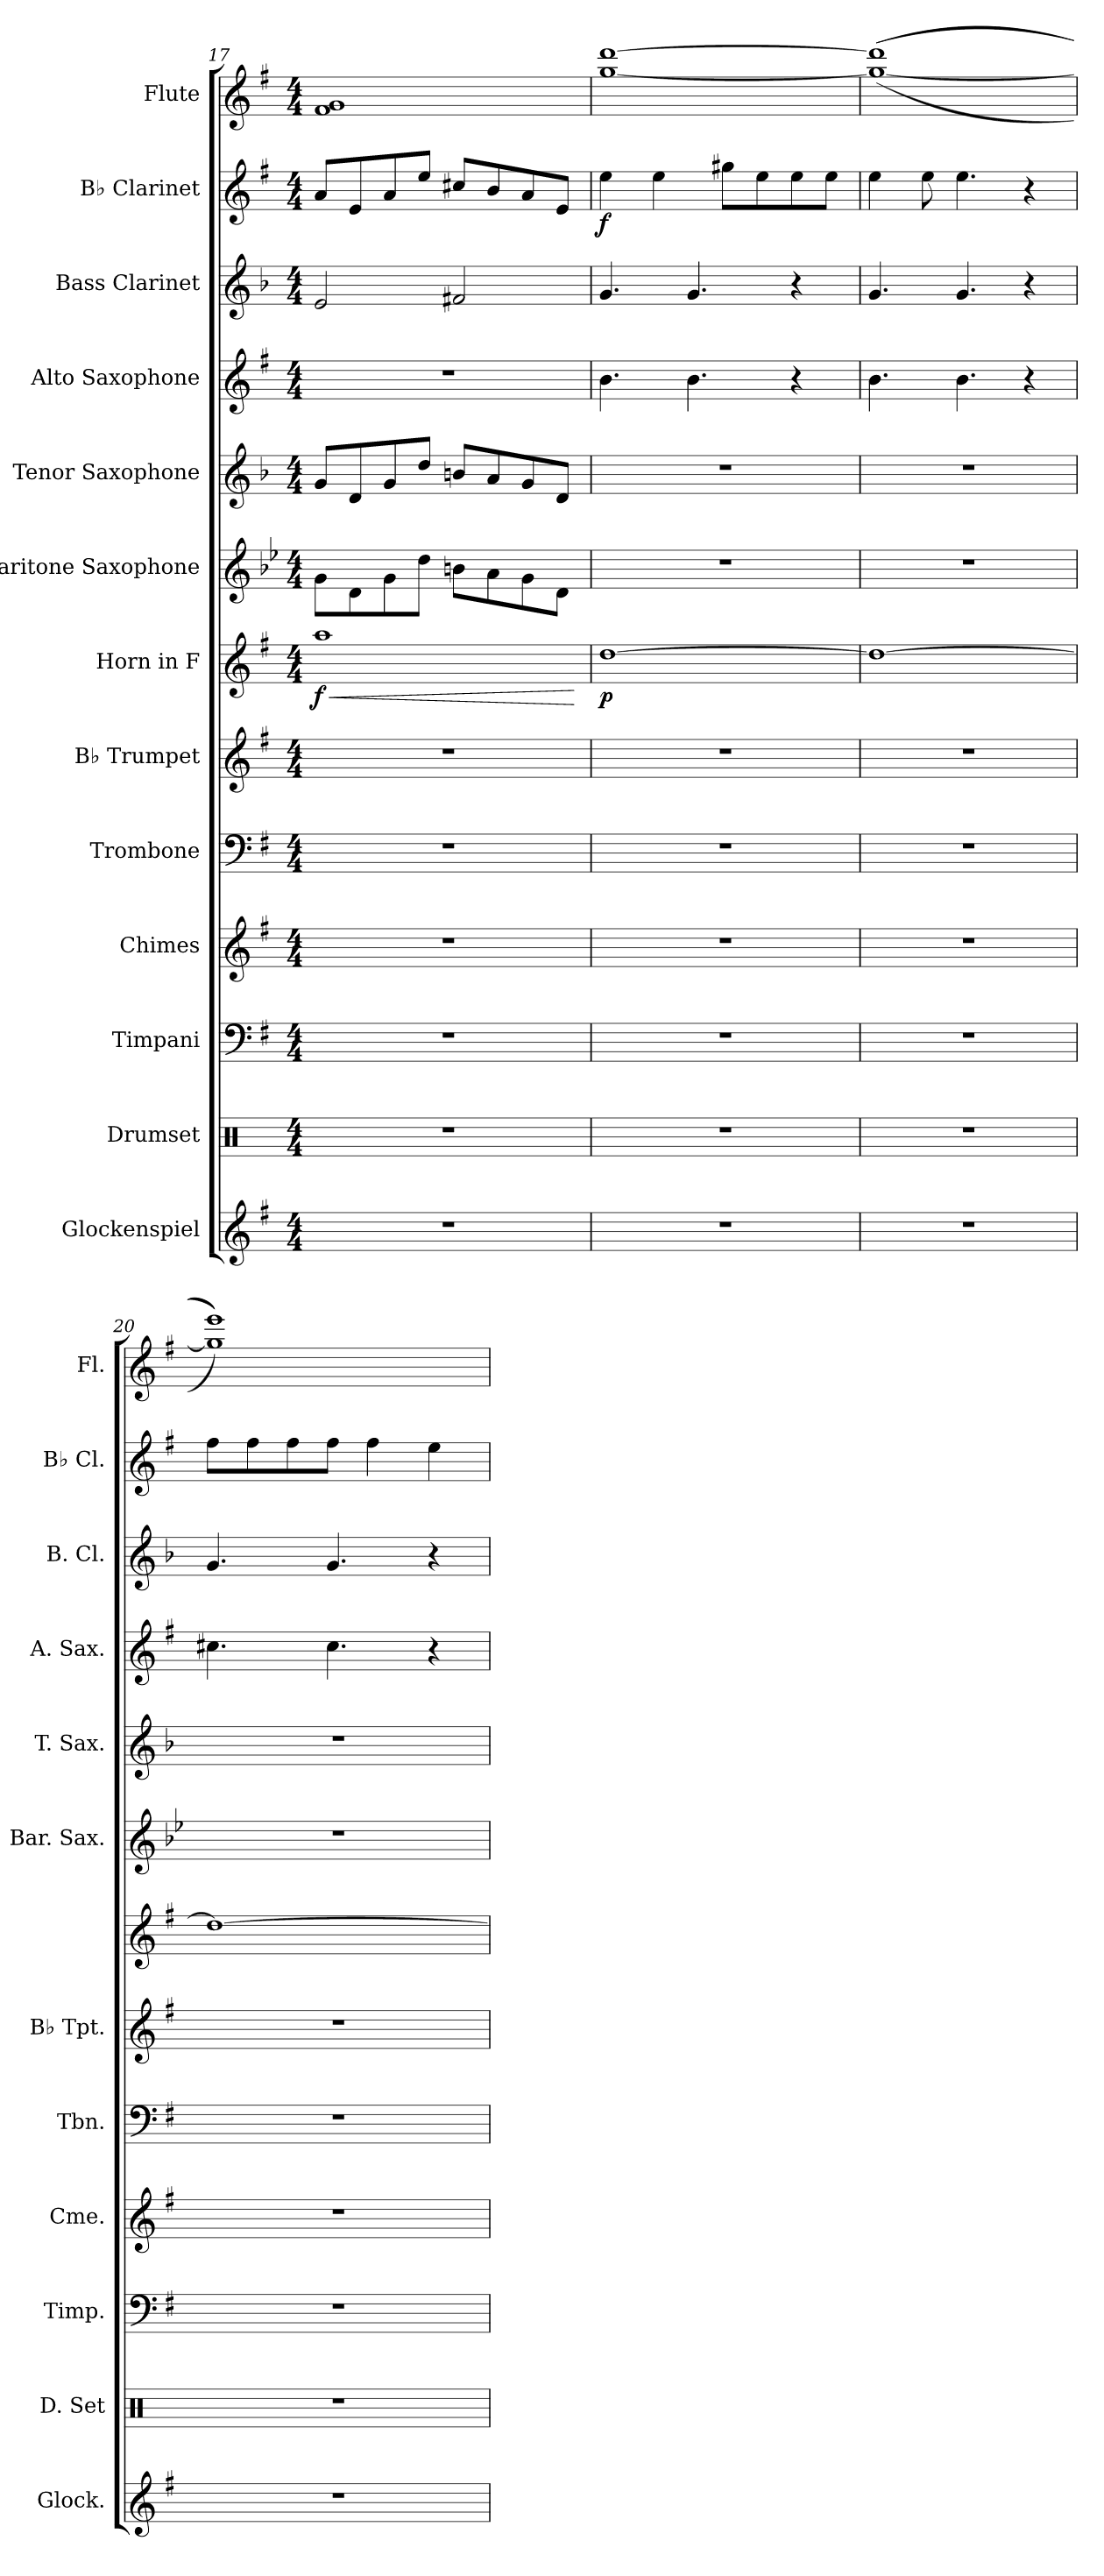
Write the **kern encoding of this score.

**kern	**kern	**kern	**kern	**kern	**kern	**kern	**dynam	**kern	**kern	**kern	**kern	**kern	**dynam	**kern
*part13	*part12	*part11	*part10	*part9	*part8	*part7	*part7	*part6	*part5	*part4	*part3	*part2	*part2	*part1
*staff13	*staff12	*staff11	*staff10	*staff9	*staff8	*staff7	*staff7	*staff6	*staff5	*staff4	*staff3	*staff2	*staff2	*staff1
*I"Glockenspiel	*I"Drumset	*I"Timpani	*I"Chimes	*I"Trombone	*I"B♭ Trumpet	*I"Horn in F	*	*I"Baritone Saxophone	*I"Tenor Saxophone	*I"Alto Saxophone	*I"Bass Clarinet	*I"B♭ Clarinet	*	*I"Flute
*I'Glock.	*I'D. Set	*I'Timp.	*I'Cme.	*I'Tbn.	*I'B♭ Tpt.	*	*	*I'Bar. Sax.	*I'T. Sax.	*I'A. Sax.	*I'B. Cl.	*I'B♭ Cl.	*	*I'Fl.
!!LO:PB:g=z
*clefG2	*clefX	*clefF4	*clefG2	*clefF4	*clefG2	*clefG2	*	*clefG2	*clefG2	*clefG2	*clefG2	*clefG2	*	*clefG2
*ITrd-14c-24	*	*	*	*	*ITrd1c2	*ITrd4c7	*	*ITrd12c21	*ITrd8c14	*ITrd5c9	*ITrd8c14	*ITrd1c2	*	*
*k[f#]	*k[]	*k[f#]	*k[f#]	*k[f#]	*k[b-]	*k[]	*	*k[b-e-]	*k[b-]	*k[b-e-]	*k[b-]	*k[b-]	*	*k[f#]
*M4/4	*M4/4	*M4/4	*M4/4	*M4/4	*M4/4	*M4/4	*	*M4/4	*M4/4	*M4/4	*M4/4	*M4/4	*	*M4/4
=17	=17	=17	=17	=17	=17	=17	=17	=17	=17	=17	=17	=17	=17	=17
!	!	!	!	!	!	!	!LO:HP:b	!	!	!	!	!	!	!
!	!	!	!	!	!	!	!LO:DY:n=1:b	!	!	!	!	!	!	!
1r	1r	1r	1r	1r	1r	1dd	< f	8G\L	8G/L	1r	2E/	8g/L	.	1f# 1g
.	.	.	.	.	.	.	.	8D\	8D/	.	.	8d/	.	.
.	.	.	.	.	.	.	.	8G\	8G/	.	.	8g/	.	.
.	.	.	.	.	.	.	.	8d\J	8d/J	.	.	8dd/J	.	.
.	.	.	.	.	.	.	.	8Bn\L	8Bn/L	.	2F#X/	8bn/L	.	.
.	.	.	.	.	.	.	.	8A\	8A/	.	.	8a/	.	.
.	.	.	.	.	.	.	.	8G\	8G/	.	.	8g/	.	.
.	.	.	.	.	.	.	.	8D\J	8D/J	.	.	8d/J	.	.
.	.	.	.	.	.	.	[	.	.	.	.	.	.	.
=18	=18	=18	=18	=18	=18	=18	=18	=18	=18	=18	=18	=18	=18	=18
!	!	!	!	!	!	!	!LO:DY:b	!	!	!	!	!	!LO:DY:b	!
1r	1r	1r	1r	1r	1r	[1g	p	1r	1r	4.d\	4.G/	4dd\	f	[1gg [1ddd
.	.	.	.	.	.	.	.	.	.	.	.	4dd\	.	.
.	.	.	.	.	.	.	.	.	.	4.d\	4.G/	.	.	.
.	.	.	.	.	.	.	.	.	.	.	.	8ff#X\L	.	.
.	.	.	.	.	.	.	.	.	.	.	.	8dd\	.	.
.	.	.	.	.	.	.	.	.	.	4r	4r	8dd\	.	.
.	.	.	.	.	.	.	.	.	.	.	.	8dd\J	.	.
=19	=19	=19	=19	=19	=19	=19	=19	=19	=19	=19	=19	=19	=19	=19
1r	1r	1r	1r	1r	1r	1g_	.	1r	1r	4.d\	4.G/	4dd\	.	(<(<(<1gg_ 1ddd]
.	.	.	.	.	.	.	.	.	.	.	.	8dd\	.	.
.	.	.	.	.	.	.	.	.	.	4.d\	4.G/	4.dd\	.	.
.	.	.	.	.	.	.	.	.	.	4r	4r	4r	.	.
=20	=20	=20	=20	=20	=20	=20	=20	=20	=20	=20	=20	=20	=20	=20
1r	1r	1r	1r	1r	1r	1g_	.	1r	1r	4.en\	4.G/	8ee\L	.	1gg] 1eee)))
.	.	.	.	.	.	.	.	.	.	.	.	8ee\	.	.
.	.	.	.	.	.	.	.	.	.	.	.	8ee\	.	.
.	.	.	.	.	.	.	.	.	.	4.e\	4.G/	8ee\J	.	.
.	.	.	.	.	.	.	.	.	.	.	.	4ee\	.	.
.	.	.	.	.	.	.	.	.	.	4r	4r	4dd\	.	.
=	=	=	=	=	=	=	=	=	=	=	=	=	=	=
*-	*-	*-	*-	*-	*-	*-	*-	*-	*-	*-	*-	*-	*-	*-
